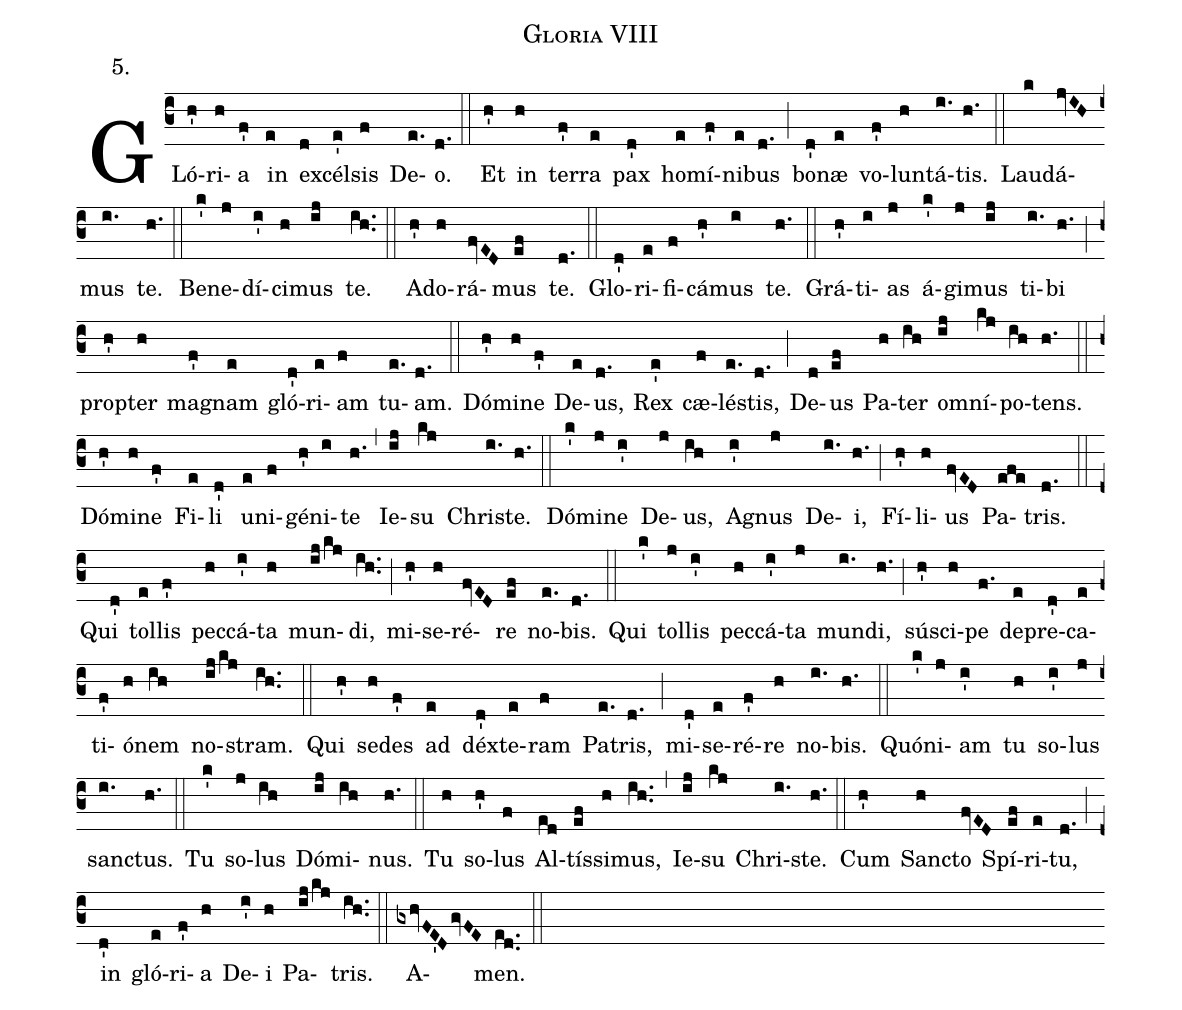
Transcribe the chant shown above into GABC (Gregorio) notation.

name:Gloria VIII;
annotation:5.;
%%
(c3) GLó(h')ri(h)a(f') in(e) e(d)xcél(e')sis(f) De(e.)o.(d.) (::)

Et(h') in(h) ter(f')ra(e) pax(d') ho(e)mí(f')ni(e)bus(d.) (;) bo(d')næ(e) vo(f')lun(h)tá(i.)tis.(h.) (::)

Lau(k)dá-(jvIH)mus(i.) te.(h.) (::)

Be(k')ne(j)dí(i')ci(h)mus(ij) te.(ih..) (::)

A(h')do(h)rá-(fvED)mus(ef) te.(d.) (::)

Glo(d')ri(e)fi(f)cá(h')mus(i) te.(h.) (::)

Grá(h')ti(i)as(j) á(k')gi(j)mus(ij) ti(i.)bi(h.) (;) prop(h')ter(h) ma(f')gnam(e) gló(d')ri(e)am(f) tu(e.)am.(d.) (::)

Dó(h')mi(h)ne(f') De(e)us,(d.) Rex(e') cæ(f)lé(e.)stis,(d.) (;) De(d)us(ef) Pa(h)ter(ih) o(ij)mní(kj)po(ih)tens.(h.) (::)

Dó(h')mi(h)ne(f') Fi(e)li(d') u(e)ni(f)gé(h')ni(i)te(h.) (,) Ie(ij)su(kj) Chri(i.)ste.(h.) (::)

Dó(k')mi(j)ne(i') De(j)us,(ih) A(i')gnus(j) De(i.)i,(h.) (;) Fí(h')li(h)us(fvED) Pa(efe)tris.(d.) (::)

Qui(d') tol(e)lis(f') pec(h)cá(i')ta(h) mun(ij/kj)di,(ih..) (;) mi(h')se(h)ré(fvED)re(ef) no(e.)bis.(d.) (::)

Qui(k') tol(j)lis(i') pec(h)cá(i')ta(j) mun(i.)di,(h.) (;) sús(h')ci(h)pe(f.) de(e)pre(d')ca(e)ti(f')ó(h)nem(ih) no(ij!/kj)stram.(ih..) (::)

Qui(h') se(h)des(f') ad(e) dé(d')xte(e)ram(f) Pa(e.)tris,(d.) (;) mi(d')se(e)ré(f')re(h) no(i.)bis.(h.) (::)

Quó(k')ni(j)am(i') tu(h) so(i')lus(j) san(i.)ctus.(h.) (::)

Tu(k') so(j)lus(ih) Dó(ij)mi(ih )nus.(h.) (::)

Tu(h) so(h')lus(f) Al(ed)tís(ef)si(h)mus,(ih..) (,) Ie(ij)su(kj) Chri-(i.)ste.(h.) (::)

Cum(h') San(h)cto(fvED) Spí(ef)ri(e)tu,(d.) (;) in(d') gló(e)ri(f')a(h) De(i')i(h) Pa(ij!/kj)tris.(ih..) (::)

A(gxhvFE'DgvFE)men.(ed..) (::)
